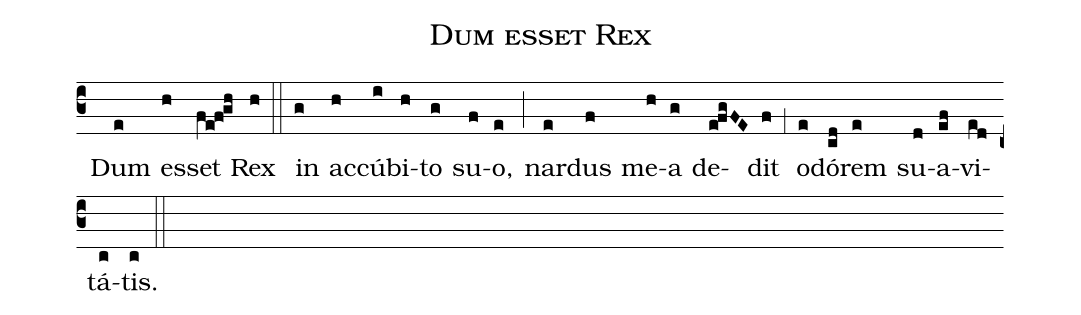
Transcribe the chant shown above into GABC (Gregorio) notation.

name:Dum esset Rex;
office-part:Antiphona;
mode:3;
%%
(c3) () Dum(e) es(h)set(fe!f!gh) Rex(h) (::) in(g) ac(h)cú(i)bi(h)to(g) su(f)o,(e) (;) nar(e)dus(f) me(h)a(g) de(e!fgFE)dit(f) (;1) o(e)dó(cd)rem(e) su(d)a(ef)vi(ed)tá(c)tis.(c) (::)
